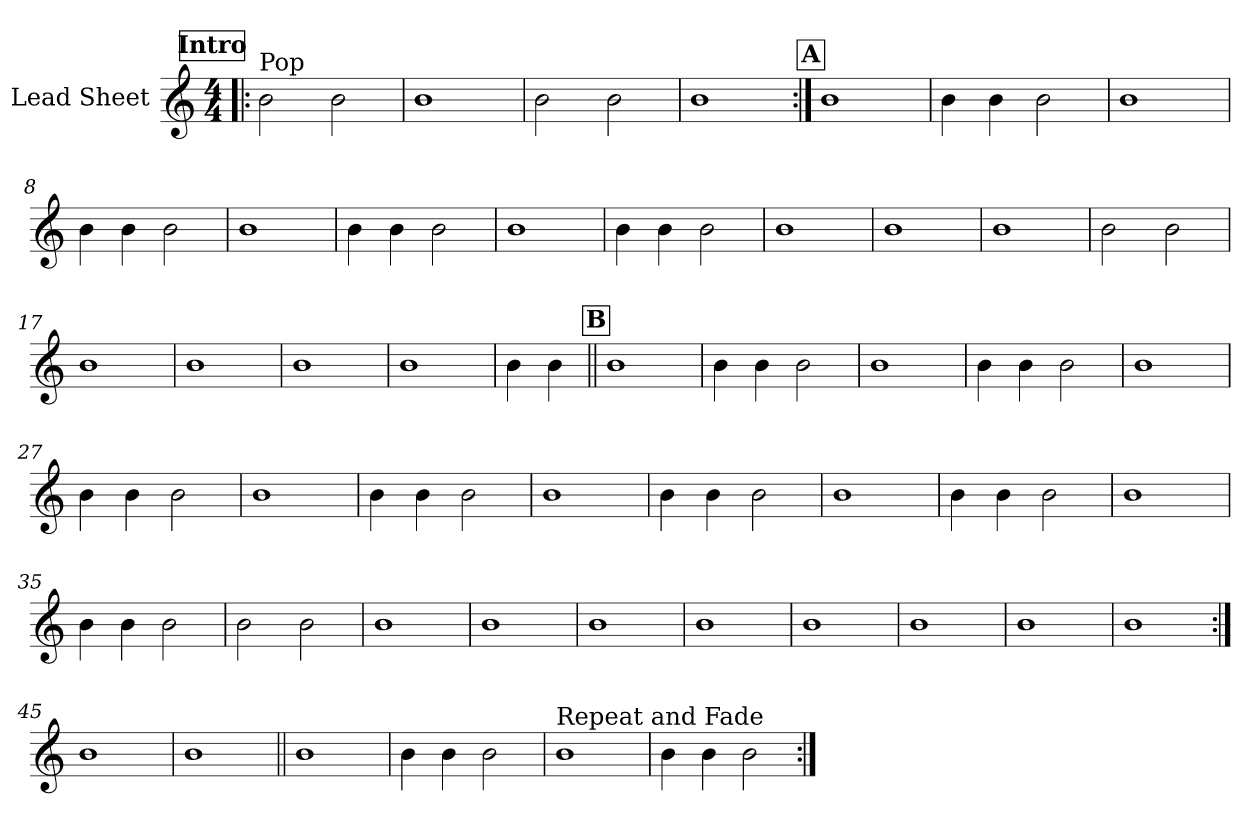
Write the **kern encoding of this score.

**kern
*part1
*staff1
*I"Lead Sheet
*clefG2
*k[]
*M4/4
*MM161
!!LO:REH:place=s1:a:fs=14:t=Intro
=1!|:
!LO:TX:a:t=Pop
2b\
2b\
=2
1b
=3
2b\
2b\
=4
1b
!!LO:LB:g=z
!!LO:REH:place=s1:a:fs=14:t=A
=5:|!
1b
=6
4b\
4b\
2b\
=7
1b
=8
4b\
4b\
2b\
!!LO:LB:g=z
=9
1b
=10
4b\
4b\
2b\
=11
1b
=12
4b\
4b\
2b\
!!LO:LB:g=z
=13
1b
=14
1b
=15
1b
=16
2b\
2b\
!!LO:LB:g=z
=17
1b
=18
1b
=19
1b
=20
1b
=21
4b\
4b\
!!LO:LB:g=z
!!LO:REH:place=s1:a:fs=14:t=B
=22||
1b
=23
4b\
4b\
2b\
=24
1b
=25
4b\
4b\
2b\
!!LO:LB:g=z
=26
1b
=27
4b\
4b\
2b\
=28
1b
=29
4b\
4b\
2b\
!!LO:LB:g=z
=30
1b
=31
4b\
4b\
2b\
=32
1b
=33
4b\
4b\
2b\
!!LO:LB:g=z
=34
1b
=35
4b\
4b\
2b\
=36
2b\
2b\
=37
1b
!!LO:LB:g=z
=38
1b
=39
1b
=40
1b
=41
1b
=42
1b
!!LO:PB:g=z
=43
1b
=44
1b
=45:|!
1b
=46
1b
!!LO:LB:g=z
=47||
1b
=48
4b\
4b\
2b\
=49
!LO:TX:a:t=Repeat and Fade
1b
=50
4b\
4b\
2b\
=:|!
*-
